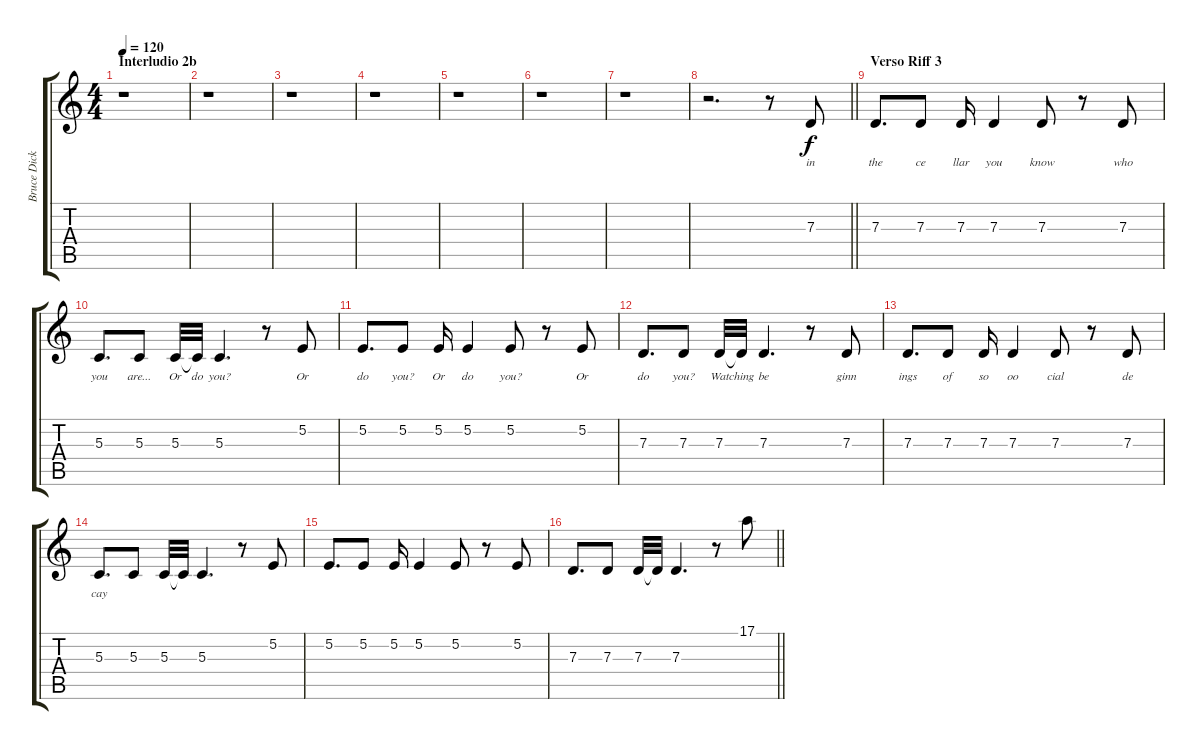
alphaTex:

\track ("Bruce Dickinson" "Bruce Dick") {instrument lead2sawtooth}
\staff {score tabs}
\tuning (E4 B3 G3 D3 A2 E2) {hide}
\ts (4 4)
\section ("" "Interludio 2b")
\tempo 120
\clef g2
\ks c
r.1{dy f} |
r.1 |
r.1 |
r.1 |
r.1 |
r.1 |
r.1 |
\barLineRight lightlight
r.2{d} r.8 7.3.8{lyrics (0 "in") lyrics (1 "") lyrics (2 "") lyrics (3 "") lyrics (4 "")} |
\section ("" "Verso Riff 3")
7.3.8{d lyrics (0 "the") lyrics (1 "") lyrics (2 "") lyrics (3 "") lyrics (4 "")} 7.3.8{lyrics (0 "ce") lyrics (1 "") lyrics (2 "") lyrics (3 "") lyrics (4 "")} 7.3.16{lyrics (0 "llar") lyrics (1 "") lyrics (2 "") lyrics (3 "") lyrics (4 "")} 7.3.4{lyrics (0 "you") lyrics (1 "") lyrics (2 "") lyrics (3 "") lyrics (4 "")} 7.3.8{lyrics (0 "know") lyrics (1 "") lyrics (2 "") lyrics (3 "") lyrics (4 "")} r.8 7.3.8{lyrics (0 "who") lyrics (1 "") lyrics (2 "") lyrics (3 "") lyrics (4 "")} |
5.3.8{d lyrics (0 "you") lyrics (1 "") lyrics (2 "") lyrics (3 "") lyrics (4 "")} 5.3.8{lyrics (0 "are...") lyrics (1 "") lyrics (2 "") lyrics (3 "") lyrics (4 "")} 5.3.32{lyrics (0 "Or") lyrics (1 "") lyrics (2 "") lyrics (3 "") lyrics (4 "")} 5.3{t}.32{lyrics (0 "do") lyrics (1 "") lyrics (2 "") lyrics (3 "") lyrics (4 "")} 5.3.4{d lyrics (0 "you?") lyrics (1 "") lyrics (2 "") lyrics (3 "") lyrics (4 "")} r.8 5.2.8{lyrics (0 "Or") lyrics (1 "") lyrics (2 "") lyrics (3 "") lyrics (4 "")} |
5.2.8{d lyrics (0 "do") lyrics (1 "") lyrics (2 "") lyrics (3 "") lyrics (4 "")} 5.2.8{lyrics (0 "you?") lyrics (1 "") lyrics (2 "") lyrics (3 "") lyrics (4 "")} 5.2.16{lyrics (0 "Or") lyrics (1 "") lyrics (2 "") lyrics (3 "") lyrics (4 "")} 5.2.4{lyrics (0 "do") lyrics (1 "") lyrics (2 "") lyrics (3 "") lyrics (4 "")} 5.2.8{lyrics (0 "you?") lyrics (1 "") lyrics (2 "") lyrics (3 "") lyrics (4 "")} r.8 5.2.8{lyrics (0 "Or") lyrics (1 "") lyrics (2 "") lyrics (3 "") lyrics (4 "")} |
7.3.8{d lyrics (0 "do") lyrics (1 "") lyrics (2 "") lyrics (3 "") lyrics (4 "")} 7.3.8{lyrics (0 "you?") lyrics (1 "") lyrics (2 "") lyrics (3 "") lyrics (4 "")} 7.3.32{lyrics (0 "Wat") lyrics (1 "") lyrics (2 "") lyrics (3 "") lyrics (4 "")} 7.3{t}.32{lyrics (0 "ching") lyrics (1 "") lyrics (2 "") lyrics (3 "") lyrics (4 "")} 7.3.4{d lyrics (0 "be") lyrics (1 "") lyrics (2 "") lyrics (3 "") lyrics (4 "")} r.8 7.3.8{lyrics (0 "ginn") lyrics (1 "") lyrics (2 "") lyrics (3 "") lyrics (4 "")} |
7.3.8{d lyrics (0 "ings") lyrics (1 "") lyrics (2 "") lyrics (3 "") lyrics (4 "")} 7.3.8{lyrics (0 "of") lyrics (1 "") lyrics (2 "") lyrics (3 "") lyrics (4 "")} 7.3.16{lyrics (0 "so") lyrics (1 "") lyrics (2 "") lyrics (3 "") lyrics (4 "")} 7.3.4{lyrics (0 "oo") lyrics (1 "") lyrics (2 "") lyrics (3 "") lyrics (4 "")} 7.3.8{lyrics (0 "cial") lyrics (1 "") lyrics (2 "") lyrics (3 "") lyrics (4 "")} r.8 7.3.8{lyrics (0 "de") lyrics (1 "") lyrics (2 "") lyrics (3 "") lyrics (4 "")} |
5.3.8{d lyrics (0 "cay") lyrics (1 "") lyrics (2 "") lyrics (3 "") lyrics (4 "")} 5.3.8 5.3.32 5.3{t}.32 5.3.4{d} r.8 5.2.8 |
5.2.8{d} 5.2.8 5.2.16 5.2.4 5.2.8 r.8 5.2.8 |
\barLineRight lightlight
7.3.8{d} 7.3.8 7.3.32 7.3{t}.32 7.3.4{d} r.8 17.1.8
